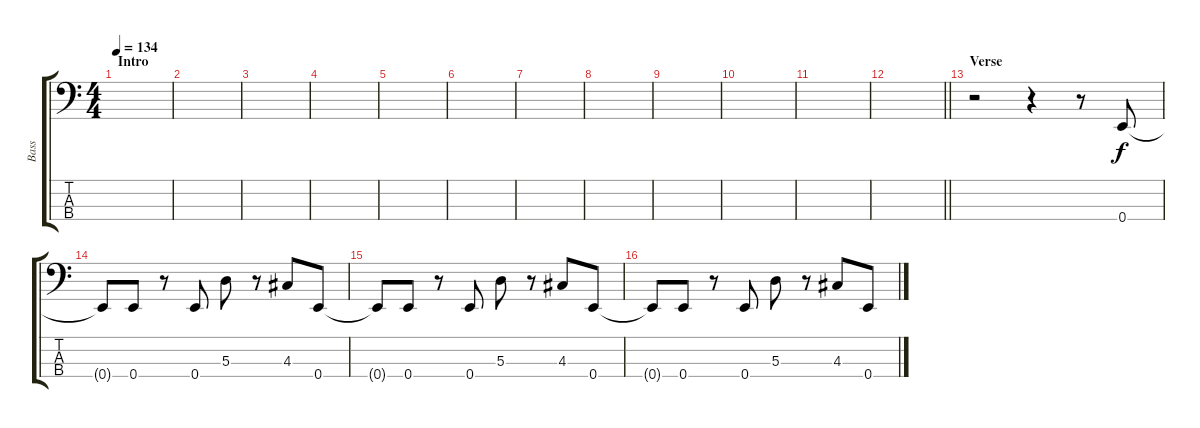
\track ("Bass" "Bass") {instrument electricbassfinger}
\staff {score tabs}
\tuning (G2 D2 A1 E1) {hide}
\ts (4 4)
\section ("" "Intro")
\tempo 134
\clef f4
\ks c
|
|
|
|
|
|
|
|
|
|
|
\barLineRight lightlight
|
\section ("" "Verse")
r.2 r.4 r.8 0.4.8 |
0.4{t}.8 0.4.8 r.8 0.4.8 5.3.8 r.8 4.3.8 0.4.8 |
0.4{t}.8 0.4.8 r.8 0.4.8 5.3.8 r.8 4.3.8 0.4.8 |
0.4{t}.8 0.4.8 r.8 0.4.8 5.3.8 r.8 4.3.8 0.4.8
